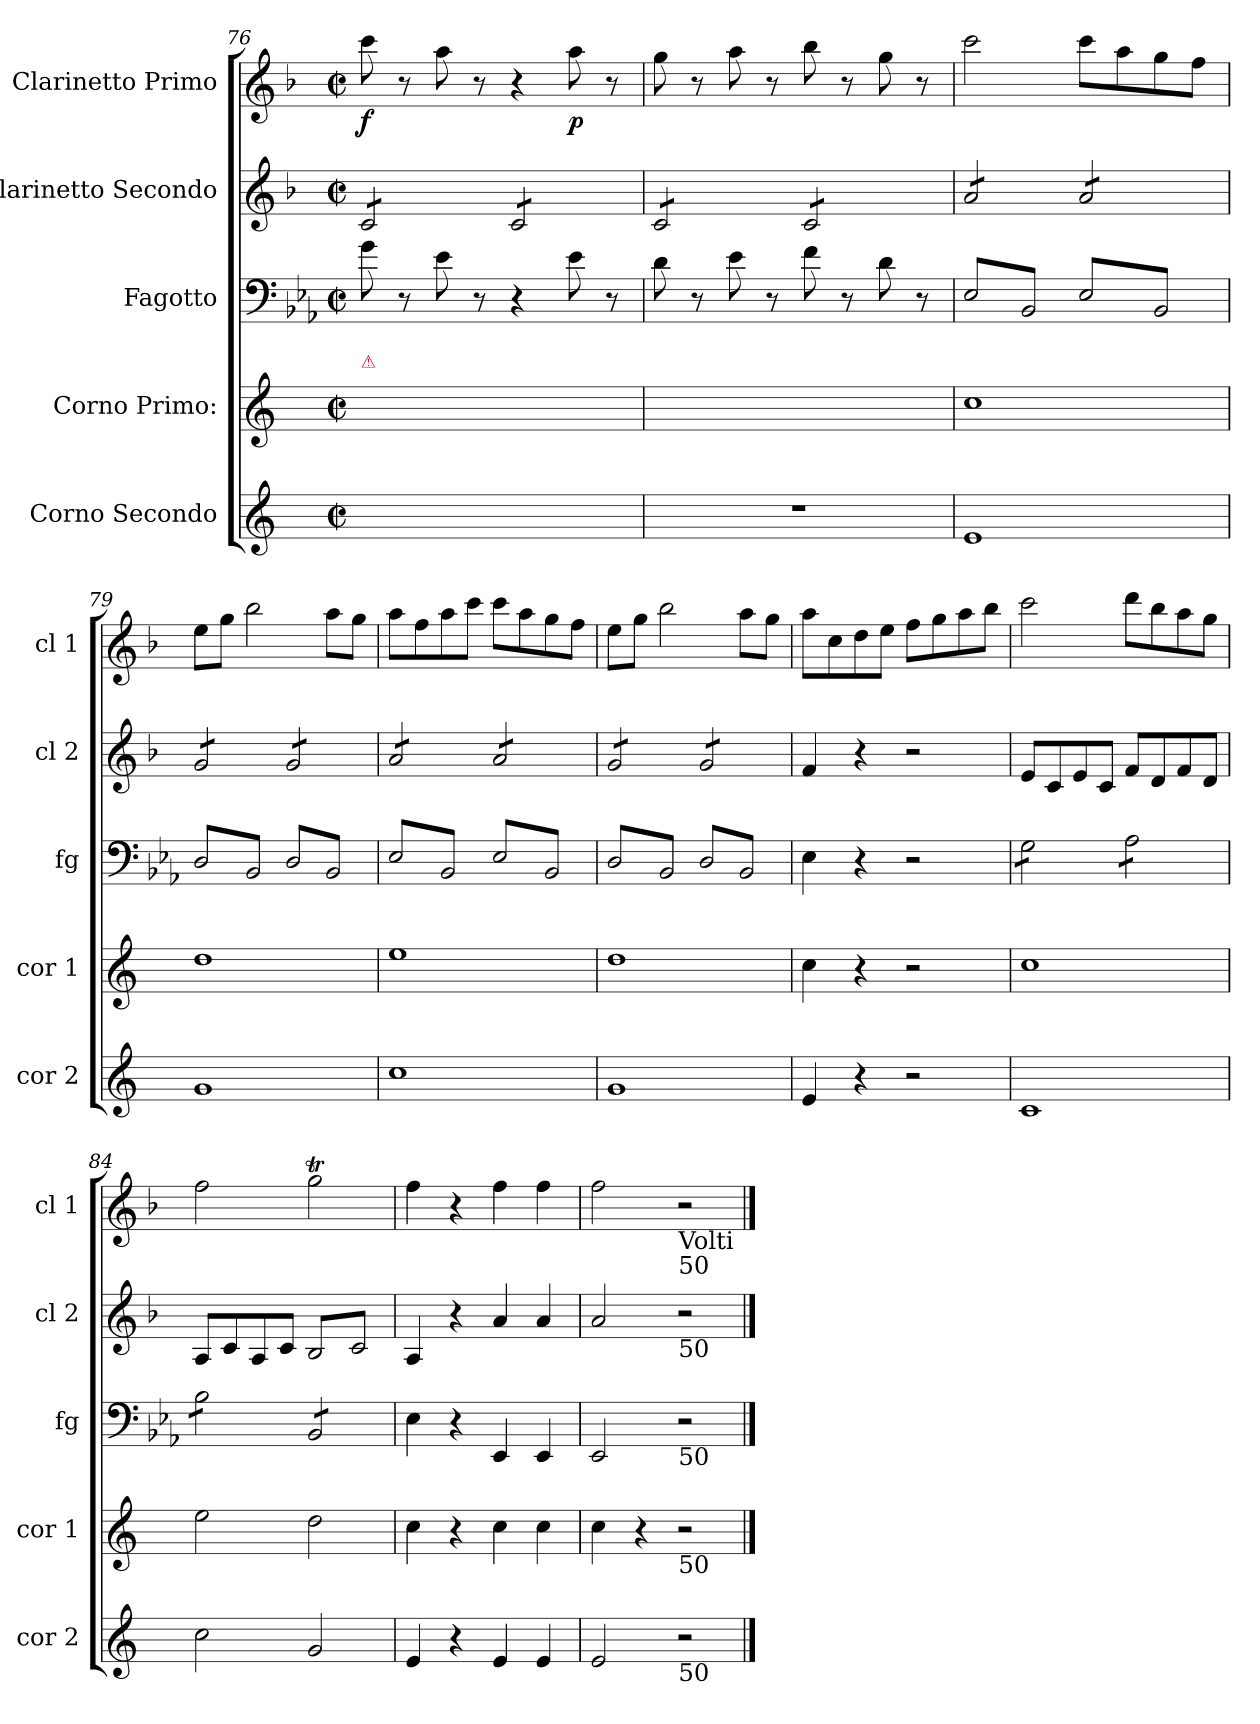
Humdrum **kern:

**kern	**kern	**kern	**dynam	**kern	**dynam	**kern	**dynam
*part5	*part4	*part3	*part3	*part2	*part2	*part1	*part1
*staff5	*staff4	*staff3	*staff3	*staff2	*staff2	*staff1	*staff1
*I"Corno Secondo	*I"Corno Primo:	*I"Fagotto	*	*I"Clarinetto Secondo	*	*I"Clarinetto Primo	*
*I'cor 2	*I'cor 1	*I'fg	*	*I'cl 2	*	*I'cl 1	*
*clefG2	*clefG2	*clefF4	*	*clefG2	*	*clefG2	*
*ITrd5c9	*ITrd5c9	*	*	*ITrd1c2	*	*ITrd1c2	*
*k[b-e-a-]	*k[b-e-a-]	*k[b-e-a-]	*	*k[b-e-a-]	*	*k[b-e-a-]	*
*M2/2	*M2/2	*M2/2	*	*M2/2	*	*M2/2	*
*met(c|)	*met(c|)	*met(c|)	*	*met(c|)	*	*met(c|)	*
=76	=76	=76	=76	=76	=76	=76	=76
!	!LO:TX:a:color=crimson:t=⚠	!	!	!	!	!	!
!	!	!	!	!	!LO:DY:a	!	!
*	*	*	*	*tremolo	*	*	*
8g\yy	8b-\yy	8g\	.	8B-/L	fp&colon;	8bb-\	f
8ryy	8ryy	8r	.	8B-/	.	8r	.
8e-\yy	8g\yy	8e-\	.	8B-/	.	8gg\	.
8ryy	8ryy	8r	.	8B-/J	.	8r	.
2ryy	2ryy	4r	.	8B-/L	.	4r	.
.	.	.	.	8B-/	.	.	.
.	.	8e-\	.	8B-/	.	8gg\	p
.	.	8r	.	8B-/J	.	8r	.
=77	=77	=77	=77	=77	=77	=77	=77
1r	1ryy	8d\	.	8B-/L	.	8ff\	.
.	.	8r	.	8B-/	.	8r	.
.	.	8e-\	.	8B-/	.	8gg\	.
.	.	8r	.	8B-/J	.	8r	.
.	.	8f\	.	8B-/L	.	8aa-\	.
.	.	8r	.	8B-/	.	8r	.
.	.	8d\	.	8B-/	.	8ff\	.
.	.	8r	fo&colon;	8B-/J	.	8r	.
=78	=78	=78	=78	=78	=78	=78	=78
*	*	*tremolo	*	*	*	*	*
1G/	1e-/	8E-/L	.	8g/L	for	2bb-\	fo
.	.	8BB-/	.	8g/	.	.	.
.	.	8E-/	.	8g/	.	.	.
.	.	8BB-/J	.	8g/J	.	.	.
.	.	8E-/L	.	8g/L	.	8bb-\L	.
.	.	8BB-/	.	8g/	.	8gg\	.
.	.	8E-/	.	8g/	.	8ff\	.
.	.	8BB-/J	.	8g/J	.	8ee-\J	.
=79	=79	=79	=79	=79	=79	=79	=79
1B-/	1f/	8D/L	.	8f/L	.	8dd\L	.
.	.	8BB-/	.	8f/	.	8ff\J	.
.	.	8D/	.	8f/	.	2aa-\	.
.	.	8BB-/J	.	8f/J	.	.	.
.	.	8D/L	.	8f/L	.	.	.
.	.	8BB-/	.	8f/	.	.	.
.	.	8D/	.	8f/	.	8gg\L	.
.	.	8BB-/J	.	8f/J	.	8ff\J	.
=80	=80	=80	=80	=80	=80	=80	=80
1e-/	1g/	8E-/L	.	8g/L	.	8gg\L	.
.	.	8BB-/	.	8g/	.	8ee-\	.
.	.	8E-/	.	8g/	.	8gg\	.
.	.	8BB-/J	.	8g/J	.	8bb-\J	.
.	.	8E-/L	.	8g/L	.	8bb-\L	.
.	.	8BB-/	.	8g/	.	8gg\	.
.	.	8E-/	.	8g/	.	8ff\	.
.	.	8BB-/J	.	8g/J	.	8ee-\J	.
=81	=81	=81	=81	=81	=81	=81	=81
1B-/	1f/	8D/L	.	8f/L	.	8dd\L	.
.	.	8BB-/	.	8f/	.	8ff\J	.
.	.	8D/	.	8f/	.	2aa-\	.
.	.	8BB-/J	.	8f/J	.	.	.
.	.	8D/L	.	8f/L	.	.	.
.	.	8BB-/	.	8f/	.	.	.
.	.	8D/	.	8f/	.	8gg\L	.
.	.	8BB-/J	.	8f/J	.	8ff\J	.
*	*	*	*	*Xtremolo	*	*	*
*	*	*Xtremolo	*	*	*	*	*
=82	=82	=82	=82	=82	=82	=82	=82
4G/	4e-\	4E-\	.	4e-/	.	8gg\L	.
.	.	.	.	.	.	8b-\	.
4r	4r	4r	.	4r	.	8cc\	.
.	.	.	.	.	.	8dd\J	.
2r	2r	2r	.	2r	.	8ee-\L	.
.	.	.	.	.	.	8ff\	.
.	.	.	.	.	.	8gg\	.
.	.	.	.	.	.	8aa-\J	.
=83	=83	=83	=83	=83	=83	=83	=83
*	*	*tremolo	*	*	*	*	*
1E-/	1e-/	8G\L	.	8d/L	.	2bb-\	.
.	.	8G\	.	8B-/	.	.	.
.	.	8G\	.	8d/	.	.	.
.	.	8G\J	.	8B-/J	.	.	.
.	.	8A-\L	.	8e-/L	.	8ccc\L	.
.	.	8A-\	.	8c/	.	8aa-\	.
.	.	8A-\	.	8e-/	.	8gg\	.
.	.	8A-\J	.	8c/J	.	8ff\J	.
=84	=84	=84	=84	=84	=84	=84	=84
2e-\	2g\	8B-\L	.	8G/L	.	2ee-\	.
.	.	8B-\	.	8B-/	.	.	.
.	.	8B-\	.	8G/	.	.	.
.	.	8B-\J	.	8B-/J	.	.	.
*	*	*	*	*tremolo	*	*	*
2B-/	2f\	8BB-/L	.	8A-/L	.	2ffT\	.
.	.	8BB-/	.	8B-/	.	.	.
.	.	8BB-/	.	8A-/	.	.	.
.	.	8BB-/J	.	8B-/J	.	.	.
*	*	*	*	*Xtremolo	*	*	*
*	*	*Xtremolo	*	*	*	*	*
=85	=85	=85	=85	=85	=85	=85	=85
4G/	4e-\	4E-\	.	4G/	.	4ee-\	.
.	.	.	.	.	.	.	.
4r	4r	4r	.	4r	.	4r	.
4G/	4e-\	4EE-/	.	4g/	.	4ee-\	.
4G/	4e-\	4EE-/	.	4g/	.	4ee-\	.
=86	=86	=86	=86	=86	=86	=86	=86
2G/	4e-\	2EE-/	.	2g/	.	2ee-\	.
.	4r	.	.	.	.	.	.
!	!	!	!	!	!	!LO:TX:b:t=Volti	!
!	!	!	!	!	!	!LO:TX:b:t=50	!
!	!	!	!	!LO:TX:b:t=50	!	!	!
!	!	!LO:TX:b:t=50	!	!	!	!	!
!	!LO:TX:b:t=50	!	!	!	!	!	!
!LO:TX:b:t=50	!	!	!	!	!	!	!
2r	2r	2r	.	2r	.	2r	.
==	==	==	==	==	==	==	==
*-	*-	*-	*-	*-	*-	*-	*-
